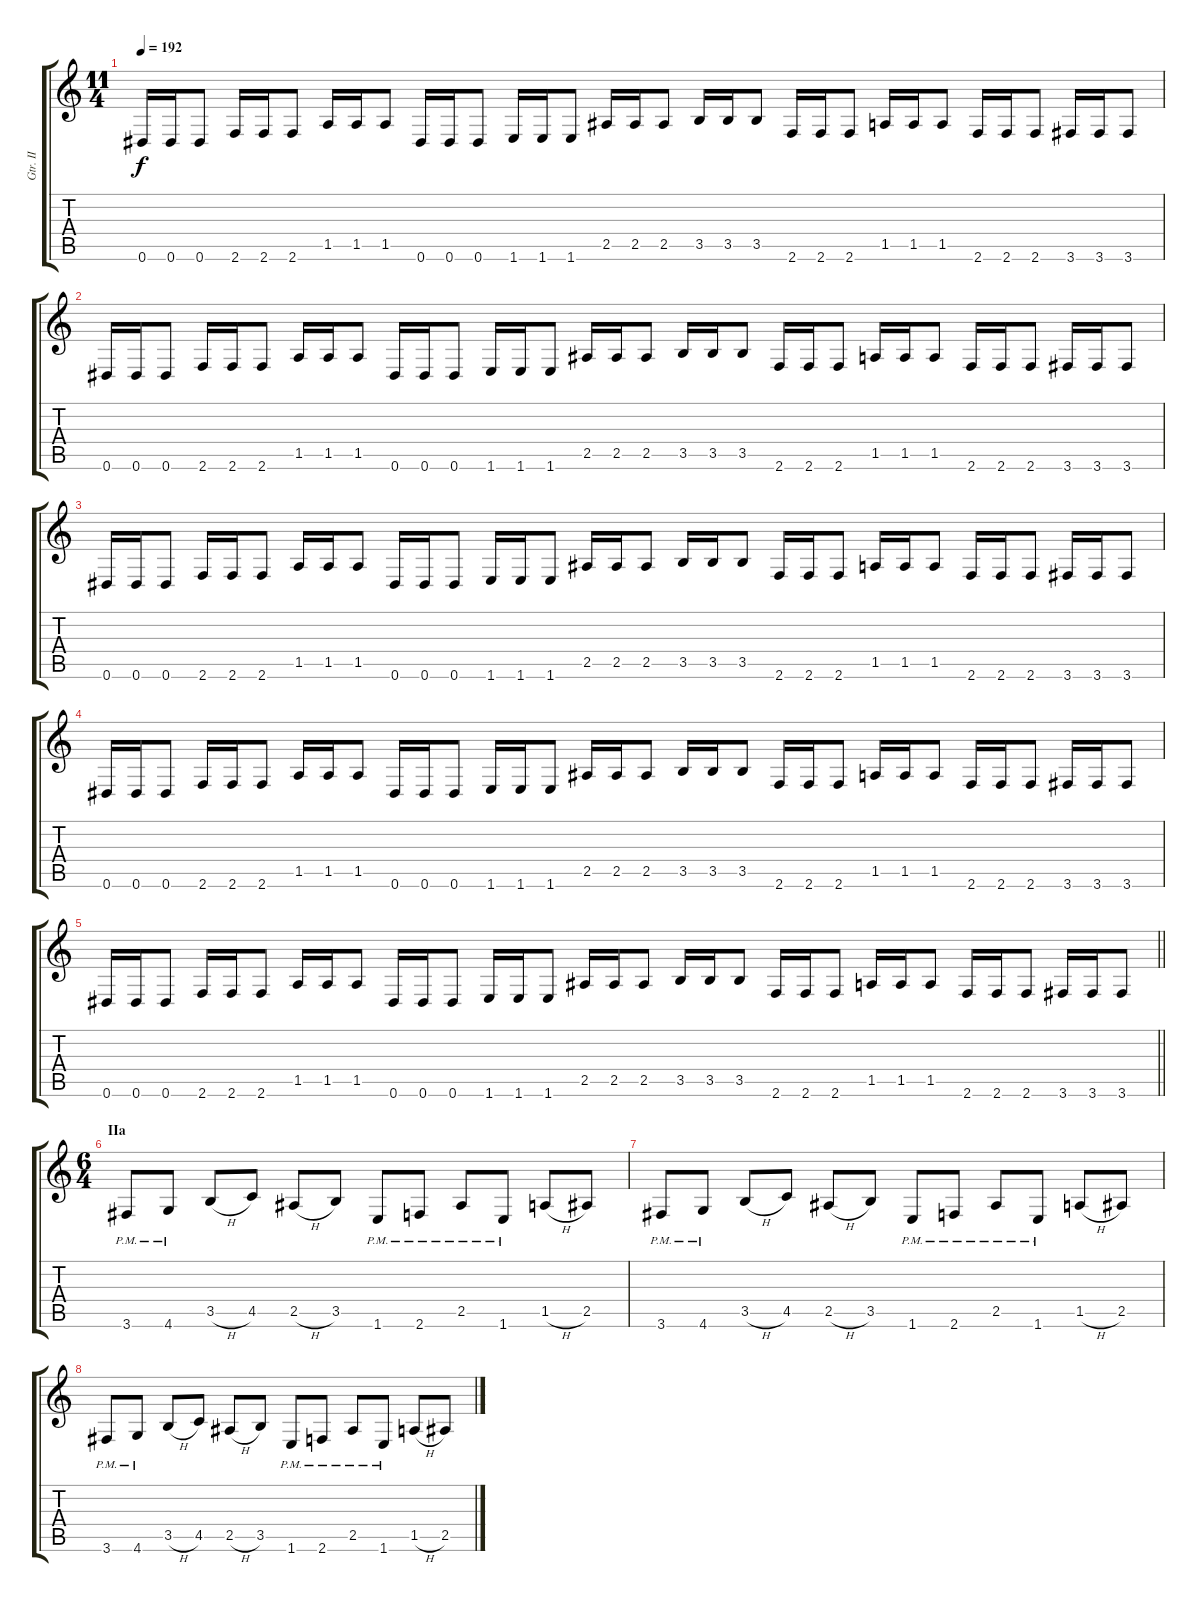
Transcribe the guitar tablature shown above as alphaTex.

\track ("Gtr. II" "Gtr. II") {instrument overdrivenguitar}
\staff {score tabs}
\tuning (Eb4 Bb3 Gb3 Db3 Ab2 Eb2) {hide}
\ts (11 4)
\tempo 192
\clef g2
\ks c
0.6.16{dy f} 0.6.16 0.6.8 2.6.16 2.6.16 2.6.8 1.5.16 1.5.16 1.5.8 0.6.16 0.6.16 0.6.8 1.6.16 1.6.16 1.6.8 2.5.16 2.5.16 2.5.8 3.5.16 3.5.16 3.5.8 2.6.16 2.6.16 2.6.8 1.5.16 1.5.16 1.5.8 2.6.16 2.6.16 2.6.8 3.6.16 3.6.16 3.6.8 |
0.6.16 0.6.16 0.6.8 2.6.16 2.6.16 2.6.8 1.5.16 1.5.16 1.5.8 0.6.16 0.6.16 0.6.8 1.6.16 1.6.16 1.6.8 2.5.16 2.5.16 2.5.8 3.5.16 3.5.16 3.5.8 2.6.16 2.6.16 2.6.8 1.5.16 1.5.16 1.5.8 2.6.16 2.6.16 2.6.8 3.6.16 3.6.16 3.6.8 |
0.6.16 0.6.16 0.6.8 2.6.16 2.6.16 2.6.8 1.5.16 1.5.16 1.5.8 0.6.16 0.6.16 0.6.8 1.6.16 1.6.16 1.6.8 2.5.16 2.5.16 2.5.8 3.5.16 3.5.16 3.5.8 2.6.16 2.6.16 2.6.8 1.5.16 1.5.16 1.5.8 2.6.16 2.6.16 2.6.8 3.6.16 3.6.16 3.6.8 |
0.6.16 0.6.16 0.6.8 2.6.16 2.6.16 2.6.8 1.5.16 1.5.16 1.5.8 0.6.16 0.6.16 0.6.8 1.6.16 1.6.16 1.6.8 2.5.16 2.5.16 2.5.8 3.5.16 3.5.16 3.5.8 2.6.16 2.6.16 2.6.8 1.5.16 1.5.16 1.5.8 2.6.16 2.6.16 2.6.8 3.6.16 3.6.16 3.6.8 |
\barLineRight lightlight
0.6.16 0.6.16 0.6.8 2.6.16 2.6.16 2.6.8 1.5.16 1.5.16 1.5.8 0.6.16 0.6.16 0.6.8 1.6.16 1.6.16 1.6.8 2.5.16 2.5.16 2.5.8 3.5.16 3.5.16 3.5.8 2.6.16 2.6.16 2.6.8 1.5.16 1.5.16 1.5.8 2.6.16 2.6.16 2.6.8 3.6.16 3.6.16 3.6.8 |
\ts (6 4)
\section ("" "IIa")
3.6{pm}.8 4.6{pm}.8 3.5{h}.8 4.5.8 2.5{h}.8 3.5.8 1.6{pm}.8 2.6{pm}.8 2.5{pm}.8 1.6{pm}.8 1.5{h}.8 2.5.8 |
3.6{pm}.8 4.6{pm}.8 3.5{h}.8 4.5.8 2.5{h}.8 3.5.8 1.6{pm}.8 2.6{pm}.8 2.5{pm}.8 1.6{pm}.8 1.5{h}.8 2.5.8 |
3.6{pm}.8 4.6{pm}.8 3.5{h}.8 4.5.8 2.5{h}.8 3.5.8 1.6{pm}.8 2.6{pm}.8 2.5{pm}.8 1.6{pm}.8 1.5{h}.8 2.5.8
